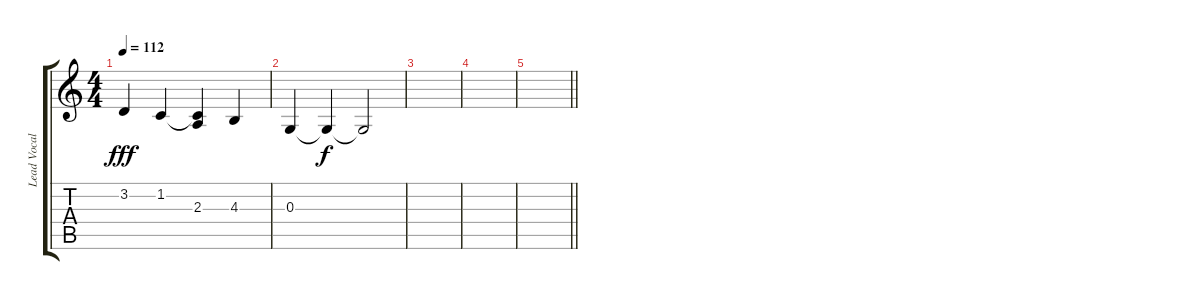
\track ("Lead Vocals" "Lead Vocal") {instrument voiceoohs}
\staff {score tabs}
\tuning (E4 B3 G3 D3 A2 E2) {hide}
\ts (4 4)
\tempo 112
\clef g2
\ks c
3.2.4{dy fff} 1.2.4 (1.2{t} 2.3).4 4.3.4 |
0.3.4 0.3{t}.4{dy f} 0.3{t}.2 |
|
|
\barLineRight lightlight
